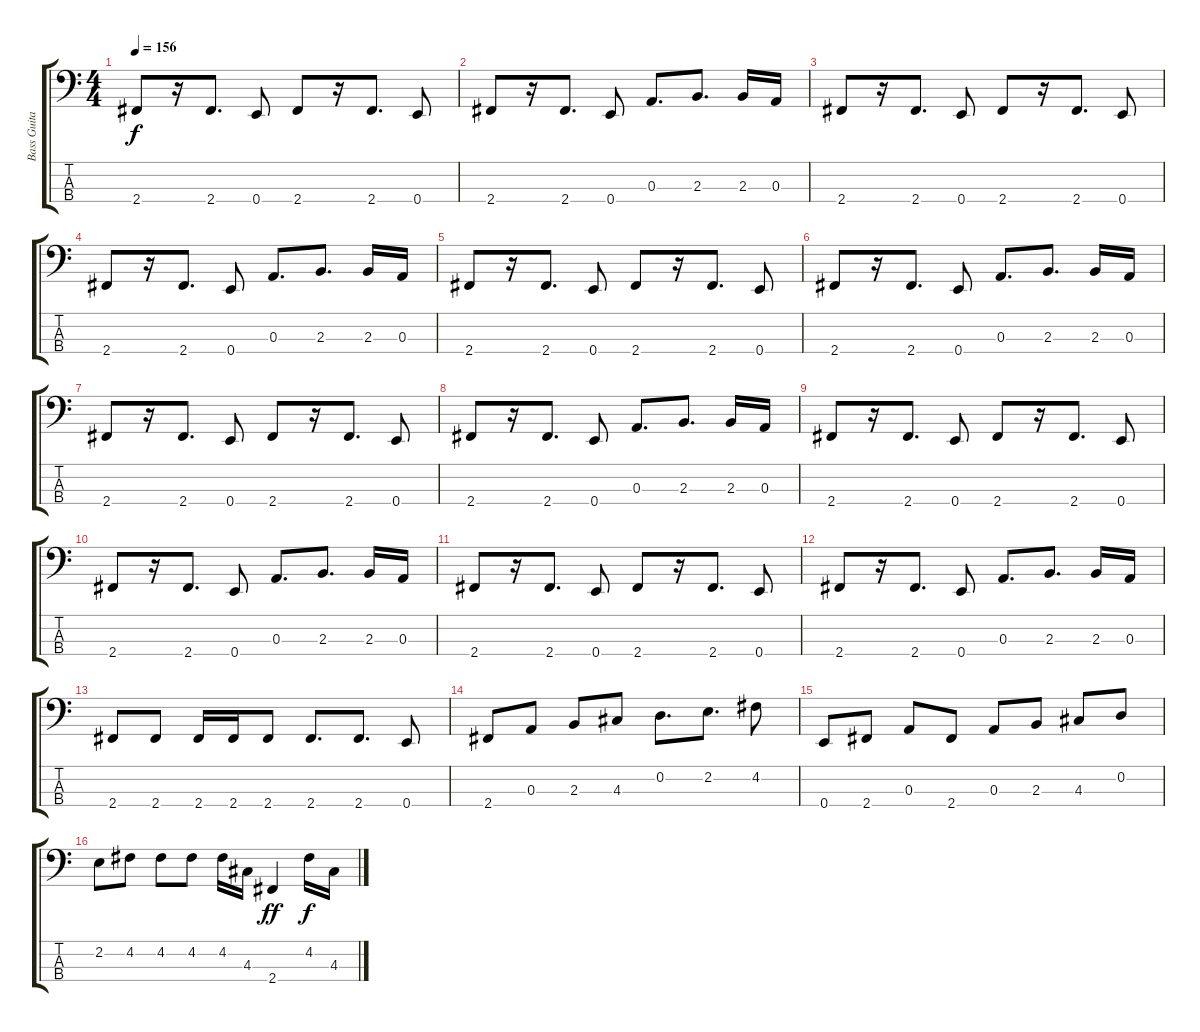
\track ("Bass Guitar" "Bass Guita") {instrument electricbassfinger}
\staff {score tabs}
\tuning (G2 D2 A1 E1) {hide}
\ts (4 4)
\tempo 156
\clef f4
\ks c
2.4.8{dy f} r.16 2.4.8{d} 0.4.8 2.4.8 r.16 2.4.8{d} 0.4.8 |
2.4.8 r.16 2.4.8{d} 0.4.8 0.3.8{d} 2.3.8{d} 2.3.16 0.3.16 |
2.4.8 r.16 2.4.8{d} 0.4.8 2.4.8 r.16 2.4.8{d} 0.4.8 |
2.4.8 r.16 2.4.8{d} 0.4.8 0.3.8{d} 2.3.8{d} 2.3.16 0.3.16 |
2.4.8 r.16 2.4.8{d} 0.4.8 2.4.8 r.16 2.4.8{d} 0.4.8 |
2.4.8 r.16 2.4.8{d} 0.4.8 0.3.8{d} 2.3.8{d} 2.3.16 0.3.16 |
2.4.8 r.16 2.4.8{d} 0.4.8 2.4.8 r.16 2.4.8{d} 0.4.8 |
2.4.8 r.16 2.4.8{d} 0.4.8 0.3.8{d} 2.3.8{d} 2.3.16 0.3.16 |
2.4.8 r.16 2.4.8{d} 0.4.8 2.4.8 r.16 2.4.8{d} 0.4.8 |
2.4.8 r.16 2.4.8{d} 0.4.8 0.3.8{d} 2.3.8{d} 2.3.16 0.3.16 |
2.4.8 r.16 2.4.8{d} 0.4.8 2.4.8 r.16 2.4.8{d} 0.4.8 |
2.4.8 r.16 2.4.8{d} 0.4.8 0.3.8{d} 2.3.8{d} 2.3.16 0.3.16 |
2.4.8 2.4.8 2.4.16 2.4.16 2.4.8 2.4.8{d} 2.4.8{d} 0.4.8 |
2.4.8 0.3.8 2.3.8 4.3.8 0.2.8{d} 2.2.8{d} 4.2.8 |
0.4.8 2.4.8 0.3.8 2.4.8 0.3.8 2.3.8 4.3.8 0.2.8 |
2.2.8 4.2.8 4.2.8 4.2.8 4.2.16 4.3.16 2.4.4{dy ff} 4.2.16{dy f} 4.3.16
